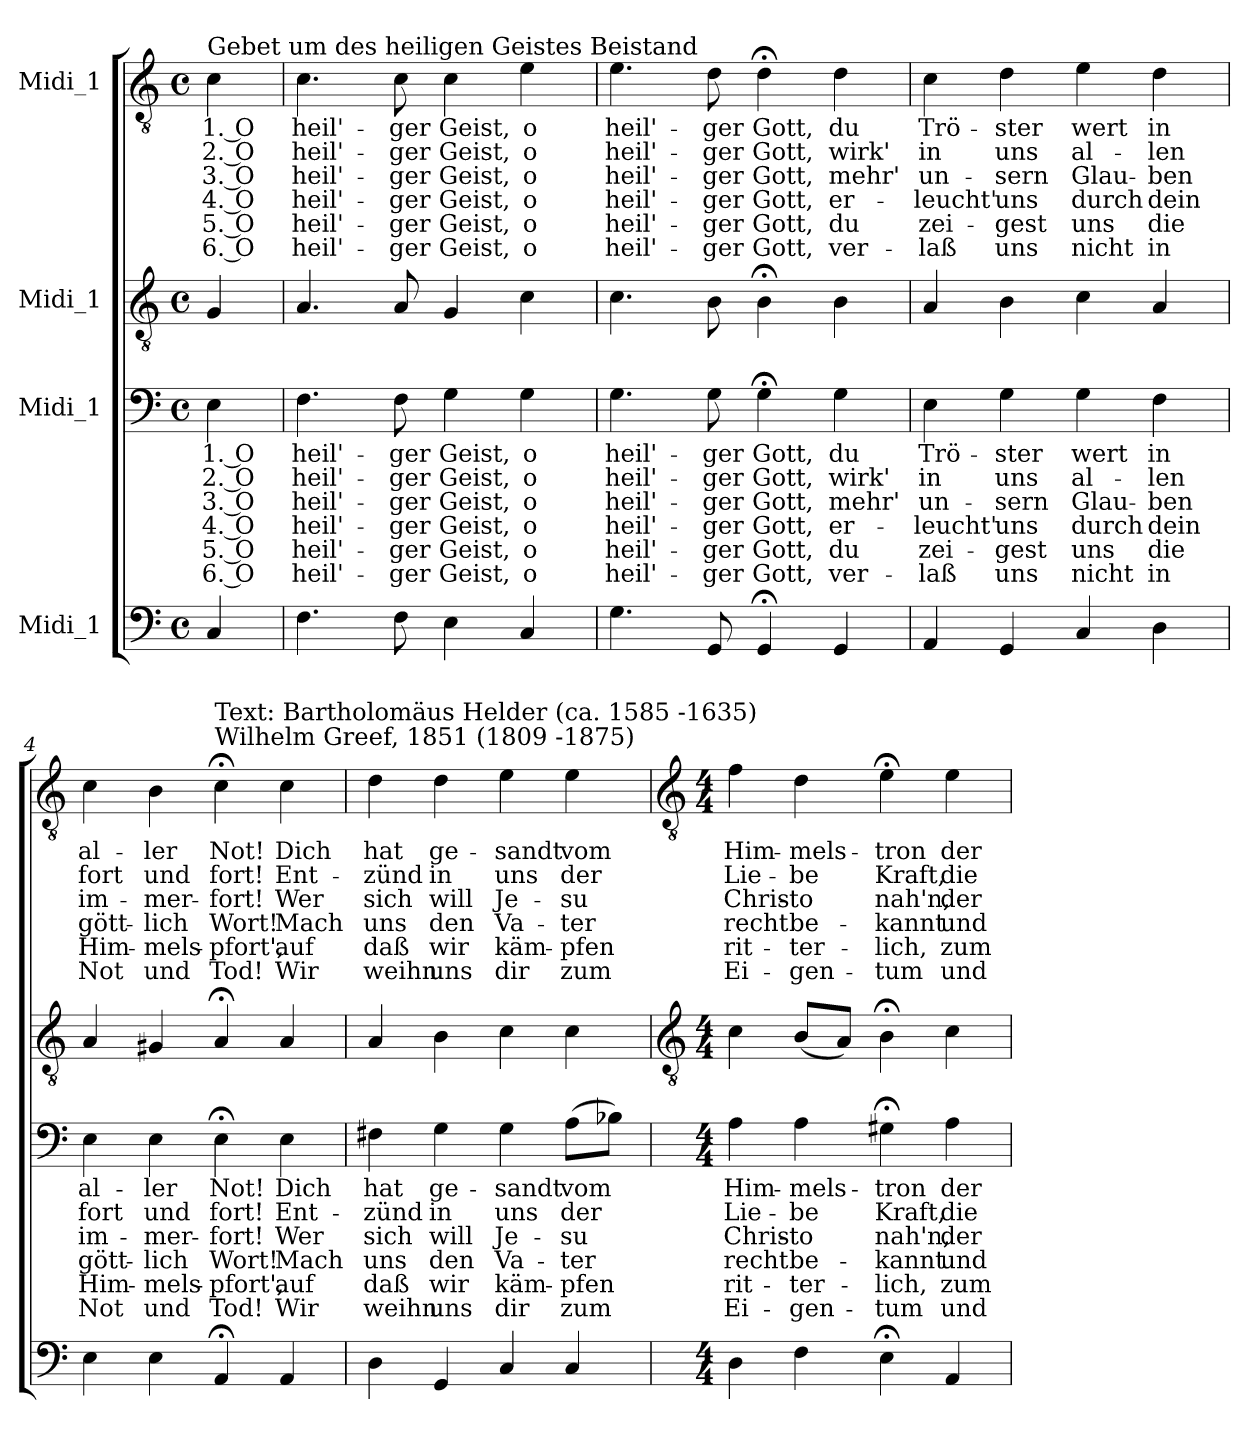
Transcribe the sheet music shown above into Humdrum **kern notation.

**kern	**kern	**text	**text	**text	**text	**text	**text	**kern	**kern	**text	**text	**text	**text	**text	**text
*part4	*part3	*part3	*part3	*part3	*part3	*part3	*part3	*part2	*part1	*part1	*part1	*part1	*part1	*part1	*part1
*staff4	*staff3	*staff3	*staff3	*staff3	*staff3	*staff3	*staff3	*staff2	*staff1	*staff1	*staff1	*staff1	*staff1	*staff1	*staff1
*I"Midi_1	*I"Midi_1	*	*	*	*	*	*	*I"Midi_1	*I"Midi_1	*	*	*	*	*	*
*clefF4	*clefF4	*	*	*	*	*	*	*clefGv2	*clefGv2	*	*	*	*	*	*
*k[]	*k[]	*	*	*	*	*	*	*k[]	*k[]	*	*	*	*	*	*
*C:	*C:	*	*	*	*	*	*	*C:	*C:	*	*	*	*	*	*
*M4/4	*M4/4	*	*	*	*	*	*	*M4/4	*M4/4	*	*	*	*	*	*
*met(c)	*met(c)	*	*	*	*	*	*	*met(c)	*met(c)	*	*	*	*	*	*
=	=	=	=	=	=	=	=	=	=	=	=	=	=	=	=
!	!	!	!	!	!	!	!	!	!LO:TX:a:t=Gebet um des heiligen Geistes Beistand	!	!	!	!	!	!
!	!	!LO:LY:b	!LO:LY:b	!LO:LY:b	!LO:LY:b	!LO:LY:b	!LO:LY:b	!	!	!LO:LY:b	!LO:LY:b	!LO:LY:b	!LO:LY:b	!LO:LY:b	!LO:LY:b
4C	4E	1. O	2. O	3. O	4. O	5. O	6. O	4G	4c	1. O	2. O	3. O	4. O	5. O	6. O
=1	=1	=1	=1	=1	=1	=1	=1	=1	=1	=1	=1	=1	=1	=1	=1
!	!	!LO:LY:b	!LO:LY:b	!LO:LY:b	!LO:LY:b	!LO:LY:b	!LO:LY:b	!	!	!LO:LY:b	!LO:LY:b	!LO:LY:b	!LO:LY:b	!LO:LY:b	!LO:LY:b
4.F	4.F	heil'-	-heil'-	-heil'-	-heil'-	-heil'-	-heil'-	4.A	4.c	heil'-	-heil'-	-heil'-	-heil'-	-heil'-	-heil'-
!	!	!LO:LY:b	!LO:LY:b	!LO:LY:b	!LO:LY:b	!LO:LY:b	!LO:LY:b	!	!	!LO:LY:b	!LO:LY:b	!LO:LY:b	!LO:LY:b	!LO:LY:b	!LO:LY:b
8F	8F	-ger	ger	ger	ger	ger	ger	8A	8c	-ger	ger	ger	ger	ger	ger
!	!	!LO:LY:b	!LO:LY:b	!LO:LY:b	!LO:LY:b	!LO:LY:b	!LO:LY:b	!	!	!LO:LY:b	!LO:LY:b	!LO:LY:b	!LO:LY:b	!LO:LY:b	!LO:LY:b
4E	4G	Geist,	Geist,	Geist,	Geist,	Geist,	Geist,	4G	4c	Geist,	Geist,	Geist,	Geist,	Geist,	Geist,
!	!	!LO:LY:b	!LO:LY:b	!LO:LY:b	!LO:LY:b	!LO:LY:b	!LO:LY:b	!	!	!LO:LY:b	!LO:LY:b	!LO:LY:b	!LO:LY:b	!LO:LY:b	!LO:LY:b
4C	4G	o	o	o	o	o	o	4c	4e	o	o	o	o	o	o
=2	=2	=2	=2	=2	=2	=2	=2	=2	=2	=2	=2	=2	=2	=2	=2
!	!	!LO:LY:b	!LO:LY:b	!LO:LY:b	!LO:LY:b	!LO:LY:b	!LO:LY:b	!	!	!LO:LY:b	!LO:LY:b	!LO:LY:b	!LO:LY:b	!LO:LY:b	!LO:LY:b
4.G	4.G	heil'-	-heil'-	-heil'-	-heil'-	-heil'-	-heil'-	4.c	4.e	heil'-	-heil'-	-heil'-	-heil'-	-heil'-	-heil'-
!	!	!LO:LY:b	!LO:LY:b	!LO:LY:b	!LO:LY:b	!LO:LY:b	!LO:LY:b	!	!	!LO:LY:b	!LO:LY:b	!LO:LY:b	!LO:LY:b	!LO:LY:b	!LO:LY:b
8GG	8G	-ger	ger	ger	ger	ger	ger	8B	8d	-ger	ger	ger	ger	ger	ger
!	!	!LO:LY:b	!LO:LY:b	!LO:LY:b	!LO:LY:b	!LO:LY:b	!LO:LY:b	!	!	!LO:LY:b	!LO:LY:b	!LO:LY:b	!LO:LY:b	!LO:LY:b	!LO:LY:b
4GG;<	4G;<	Gott,	Gott,	Gott,	Gott,	Gott,	Gott,	4B;<	4d;<	Gott,	Gott,	Gott,	Gott,	Gott,	Gott,
!	!	!LO:LY:b	!LO:LY:b	!LO:LY:b	!LO:LY:b	!LO:LY:b	!LO:LY:b	!	!	!LO:LY:b	!LO:LY:b	!LO:LY:b	!LO:LY:b	!LO:LY:b	!LO:LY:b
4GG	4G	du	wirk'	mehr'	er-	-du	ver-	4B	4d	du	wirk'	mehr'	er-	-du	ver-
=3	=3	=3	=3	=3	=3	=3	=3	=3	=3	=3	=3	=3	=3	=3	=3
!	!	!LO:LY:b	!LO:LY:b	!LO:LY:b	!LO:LY:b	!LO:LY:b	!LO:LY:b	!	!	!LO:LY:b	!LO:LY:b	!LO:LY:b	!LO:LY:b	!LO:LY:b	!LO:LY:b
4AA	4E	-Trö-	-in	un-	-leucht'	zei-	-laß	4A	4c	-Trö-	-in	un-	-leucht'	zei-	-laß
!	!	!LO:LY:b	!LO:LY:b	!LO:LY:b	!LO:LY:b	!LO:LY:b	!LO:LY:b	!	!	!LO:LY:b	!LO:LY:b	!LO:LY:b	!LO:LY:b	!LO:LY:b	!LO:LY:b
4GG	4G	ster	uns	sern	uns	gest	uns	4B	4d	ster	uns	sern	uns	gest	uns
!	!	!LO:LY:b	!LO:LY:b	!LO:LY:b	!LO:LY:b	!LO:LY:b	!LO:LY:b	!	!	!LO:LY:b	!LO:LY:b	!LO:LY:b	!LO:LY:b	!LO:LY:b	!LO:LY:b
4C	4G	wert	al-	-Glau-	-durch	uns	nicht	4c	4e	wert	al-	-Glau-	-durch	uns	nicht
!	!	!LO:LY:b	!LO:LY:b	!LO:LY:b	!LO:LY:b	!LO:LY:b	!LO:LY:b	!	!	!LO:LY:b	!LO:LY:b	!LO:LY:b	!LO:LY:b	!LO:LY:b	!LO:LY:b
4D	4F	in	len	ben	dein	die	in	4A	4d	in	len	ben	dein	die	in
=4	=4	=4	=4	=4	=4	=4	=4	=4	=4	=4	=4	=4	=4	=4	=4
!	!	!LO:LY:b	!LO:LY:b	!LO:LY:b	!LO:LY:b	!LO:LY:b	!LO:LY:b	!	!	!LO:LY:b	!LO:LY:b	!LO:LY:b	!LO:LY:b	!LO:LY:b	!LO:LY:b
4E	4E	al-	-fort	im-	-gött-	-Him-	-Not	4A	4c	al-	-fort	im-	-gött-	-Him-	-Not
!	!	!LO:LY:b	!LO:LY:b	!LO:LY:b	!LO:LY:b	!LO:LY:b	!LO:LY:b	!	!	!LO:LY:b	!LO:LY:b	!LO:LY:b	!LO:LY:b	!LO:LY:b	!LO:LY:b
4E	4E	ler	und	mer-	-lich	mels-	-und	4G#X	4B	ler	und	mer-	-lich	mels-	-und
!	!	!	!	!	!	!	!	!	!LO:TX:a:t=Wilhelm Greef, 1851 (1809 -1875)	!	!	!	!	!	!
!	!	!	!	!	!	!	!	!	!LO:TX:a:t=Text&colon; Bartholomäus Helder (ca. 1585 -1635)	!	!	!	!	!	!
!	!	!LO:LY:b	!LO:LY:b	!LO:LY:b	!LO:LY:b	!LO:LY:b	!LO:LY:b	!	!	!LO:LY:b	!LO:LY:b	!LO:LY:b	!LO:LY:b	!LO:LY:b	!LO:LY:b
4AA;<	4E;<	Not!	fort!	fort!	Wort!	pfort',	Tod!	4A;<	4c;<	Not!	fort!	fort!	Wort!	pfort',	Tod!
!	!	!LO:LY:b	!LO:LY:b	!LO:LY:b	!LO:LY:b	!LO:LY:b	!LO:LY:b	!	!	!LO:LY:b	!LO:LY:b	!LO:LY:b	!LO:LY:b	!LO:LY:b	!LO:LY:b
4AA	4E	Dich	Ent-	-Wer	Mach	auf	Wir	4A	4c	Dich	Ent-	-Wer	Mach	auf	Wir
=5	=5	=5	=5	=5	=5	=5	=5	=5	=5	=5	=5	=5	=5	=5	=5
!	!	!LO:LY:b	!LO:LY:b	!LO:LY:b	!LO:LY:b	!LO:LY:b	!LO:LY:b	!	!	!LO:LY:b	!LO:LY:b	!LO:LY:b	!LO:LY:b	!LO:LY:b	!LO:LY:b
4D	4F#X	hat	zünd	sich	uns	daß	weihn	4A	4d	hat	zünd	sich	uns	daß	weihn
!	!	!LO:LY:b	!LO:LY:b	!LO:LY:b	!LO:LY:b	!LO:LY:b	!LO:LY:b	!	!	!LO:LY:b	!LO:LY:b	!LO:LY:b	!LO:LY:b	!LO:LY:b	!LO:LY:b
4GG	4G	ge-	-in	will	den	wir	uns	4B	4d	ge-	-in	will	den	wir	uns
!	!	!LO:LY:b	!LO:LY:b	!LO:LY:b	!LO:LY:b	!LO:LY:b	!LO:LY:b	!	!	!LO:LY:b	!LO:LY:b	!LO:LY:b	!LO:LY:b	!LO:LY:b	!LO:LY:b
4C	4G	sandt	uns	Je-	-Va-	-käm-	-dir	4c	4e	sandt	uns	Je-	-Va-	-käm-	-dir
!	!	!LO:LY:b	!LO:LY:b	!LO:LY:b	!LO:LY:b	!LO:LY:b	!LO:LY:b	!	!	!LO:LY:b	!LO:LY:b	!LO:LY:b	!LO:LY:b	!LO:LY:b	!LO:LY:b
4C	(>8AL	vom	der	su	ter	pfen	zum	4c	4e	vom	der	su	ter	pfen	zum
.	8B-XJ)	.	.	.	.	.	.	.	.	.	.	.	.	.	.
!!LO:LB:g=z
=6	=6	=6	=6	=6	=6	=6	=6	=6	=6	=6	=6	=6	=6	=6	=6
*	*	*	*	*	*	*	*	*clefGv2	*clefGv2	*	*	*	*	*	*
*M4/4	*M4/4	*	*	*	*	*	*	*M4/4	*M4/4	*	*	*	*	*	*
!	!	!LO:LY:b	!LO:LY:b	!LO:LY:b	!LO:LY:b	!LO:LY:b	!LO:LY:b	!	!	!LO:LY:b	!LO:LY:b	!LO:LY:b	!LO:LY:b	!LO:LY:b	!LO:LY:b
4D	4A	Him-	-Lie-	-Chris-	-recht	rit-	-Ei-	4c	4f	Him-	-Lie-	-Chris-	-recht	rit-	-Ei-
!	!	!LO:LY:b	!LO:LY:b	!LO:LY:b	!LO:LY:b	!LO:LY:b	!LO:LY:b	!	!	!LO:LY:b	!LO:LY:b	!LO:LY:b	!LO:LY:b	!LO:LY:b	!LO:LY:b
4F	4A	-mels-	-be	to	be-	-ter-	-gen-	(<8BL	4d	-mels-	-be	to	be-	-ter-	-gen-
.	.	.	.	.	.	.	.	8AJ)	.	.	.	.	.	.	.
!	!	!LO:LY:b	!LO:LY:b	!LO:LY:b	!LO:LY:b	!LO:LY:b	!LO:LY:b	!	!	!LO:LY:b	!LO:LY:b	!LO:LY:b	!LO:LY:b	!LO:LY:b	!LO:LY:b
4E;<	4G#X;<	-tron	Kraft,	nah'n,	kannt	lich,	tum	4B;<	4e;<	-tron	Kraft,	nah'n,	kannt	lich,	tum
!	!	!LO:LY:b	!LO:LY:b	!LO:LY:b	!LO:LY:b	!LO:LY:b	!LO:LY:b	!	!	!LO:LY:b	!LO:LY:b	!LO:LY:b	!LO:LY:b	!LO:LY:b	!LO:LY:b
4AA	4A	der	die	der	und	zum	und	4c	4e	der	die	der	und	zum	und
=	=	=	=	=	=	=	=	=	=	=	=	=	=	=	=
*-	*-	*-	*-	*-	*-	*-	*-	*-	*-	*-	*-	*-	*-	*-	*-
